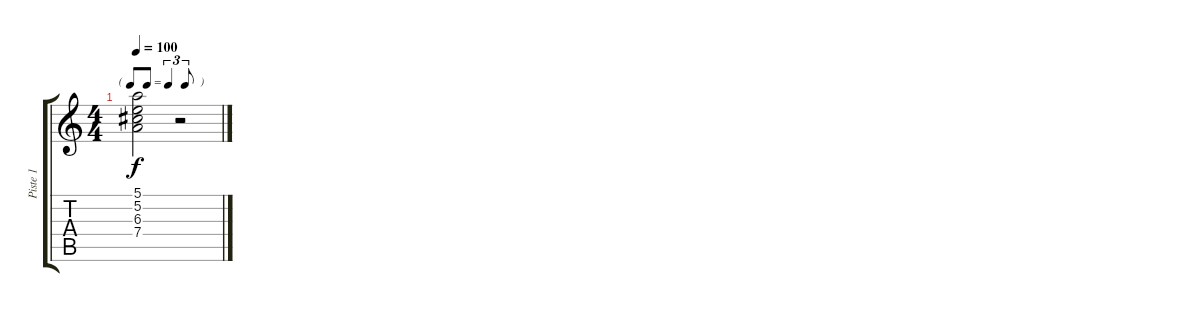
\track ("Piste 1" "Piste 1") {instrument acousticguitarnylon}
\staff {score tabs}
\tuning (E4 B3 G3 D3 A2 E2) {hide}
\ts (4 4)
\tf triplet8th
\tempo 100
\clef g2
\ks c
(5.1{t} 5.2{t} 6.3{t} 7.4{t}).2{dy f} r.2
